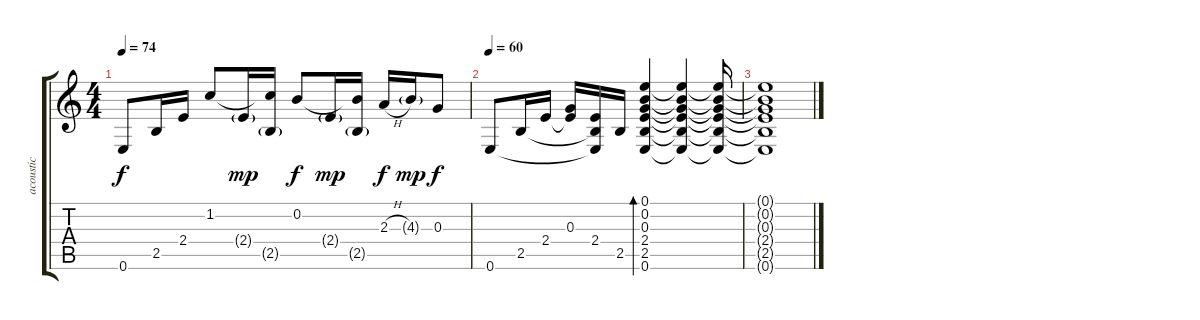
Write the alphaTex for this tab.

\track ("acoustic" "acoustic") {instrument acousticguitarsteel}
\staff {score tabs}
\tuning (E4 B3 G3 D3 A2 E2) {hide}
\ts (4 4)
\tempo 74
\clef g2
\ks c
0.6.8{dy f} 2.5.16 2.4.16 1.2.8 2.4{g}.16{dy mp} (1.2{t} 2.5{g}).16 0.2.8{dy f} 2.4{g}.16{dy mp} (0.2{t} 2.5{g}).16 2.3{h}.16{dy f} 4.3{g}.16{dy mp} 0.3.8{dy f} |
\tempo 60
0.6.8 2.5.16 2.4.16 (0.3 2.4{t}).16 (2.4 2.5{t} 0.6{t}).16 2.5.16 (0.1 0.2 0.3 2.4 2.5 0.6).4{bd 480 volume 0} (0.1{t} 0.2{t} 0.3{t} 2.4{t} 2.5{t} 0.6{t}).4 (0.1{t} 0.2{t} 0.3{t} 2.4{t} 2.5{t} 0.6{t}).16 |
(0.1{t} 0.2{t} 0.3{t} 2.4{t} 2.5{t} 0.6{t}).1
